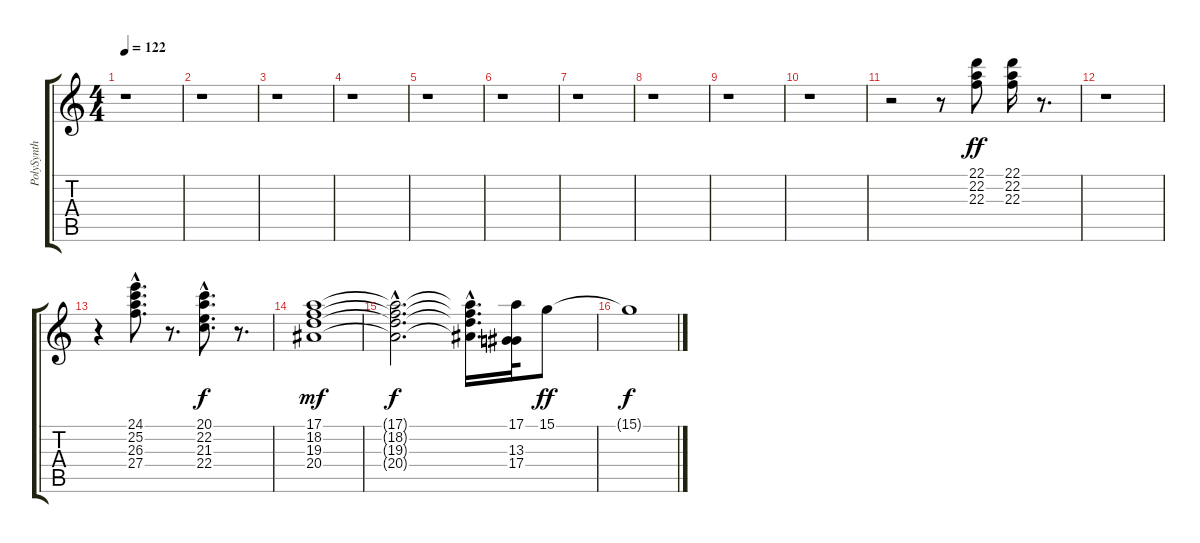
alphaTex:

\track ("PolySynth" "PolySynth") {instrument pad3polysynth}
\staff {score tabs}
\tuning (E4 B3 G3 D3 A2 E2) {hide}
\ts (4 4)
\tempo 122
\clef g2
\ks c
r.1{dy ff} |
r.1 |
r.1 |
r.1 |
r.1 |
r.1 |
r.1 |
r.1 |
r.1 |
r.1 |
r.2 r.8 (22.1 22.2 22.3).8 (22.1 22.2 22.3).16 r.8{d} |
r.1 |
r.4 (24.1{hac} 25.2{hac} 26.3 27.4{hac}).8{d} r.8{d} (20.1 22.2{hac} 21.3{hac} 22.4{hac}).8{d dy f} r.8{d} |
(17.1 18.2 19.3 20.4).1{dy mf} |
(17.1{hac t} 18.2{hac t} 19.3{hac t} 20.4{hac t}).2{d dy f} (17.1{hac t} 18.2{hac t} 19.3{hac t} 20.4{t}).16{d} (17.1 13.3 17.4).32 15.1.8{dy ff} |
15.1{t}.1{dy f}
